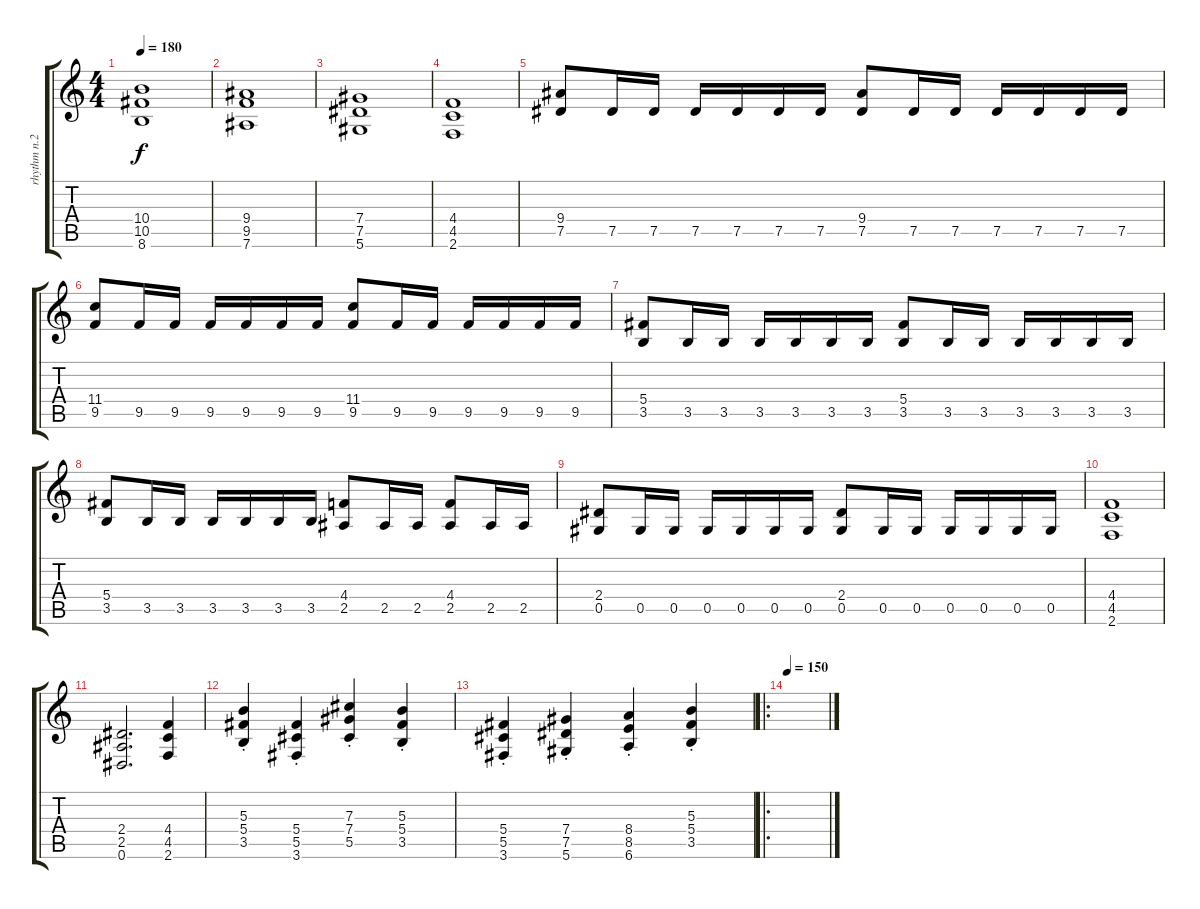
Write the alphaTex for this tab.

\track ("rhythm n.2" "rhythm n.2") {instrument distortionguitar}
\staff {score tabs}
\tuning (Eb4 Bb3 Gb3 Db3 Ab2 Eb2) {hide}
\ts (4 4)
\tempo 180
\clef g2
\ks c
(10.4 10.5 8.6).1{dy f} |
(9.4 9.5 7.6).1 |
(7.4 7.5 5.6).1 |
(4.4 4.5 2.6).1 |
(9.4 7.5).8 7.5.16 7.5.16 7.5.16 7.5.16 7.5.16 7.5.16 (9.4 7.5).8 7.5.16 7.5.16 7.5.16 7.5.16 7.5.16 7.5.16 |
(11.4 9.5).8 9.5.16 9.5.16 9.5.16 9.5.16 9.5.16 9.5.16 (11.4 9.5).8 9.5.16 9.5.16 9.5.16 9.5.16 9.5.16 9.5.16 |
(5.4 3.5).8 3.5.16 3.5.16 3.5.16 3.5.16 3.5.16 3.5.16 (5.4 3.5).8 3.5.16 3.5.16 3.5.16 3.5.16 3.5.16 3.5.16 |
(5.4 3.5).8 3.5.16 3.5.16 3.5.16 3.5.16 3.5.16 3.5.16 (4.4 2.5).8 2.5.16 2.5.16 (4.4 2.5).8 2.5.16 2.5.16 |
(2.4 0.5).8 0.5.16 0.5.16 0.5.16 0.5.16 0.5.16 0.5.16 (2.4 0.5).8 0.5.16 0.5.16 0.5.16 0.5.16 0.5.16 0.5.16 |
(4.4 4.5 2.6).1 |
(2.4 2.5 0.6).2{d} (4.4 4.5 2.6).4 |
(5.3{st} 5.4{st} 3.5{st}).4 (5.4{st} 5.5{st} 3.6{st}).4 (7.3{st} 7.4{st} 5.5{st}).4 (5.3{st} 5.4{st} 3.5{st}).4 |
(5.4{st} 5.5{st} 3.6{st}).4 (7.4{st} 7.5{st} 5.6{st}).4 (8.4{st} 8.5{st} 6.6{st}).4 (5.3{st} 5.4{st} 3.5{st}).4 |
\ro
\tempo 150
